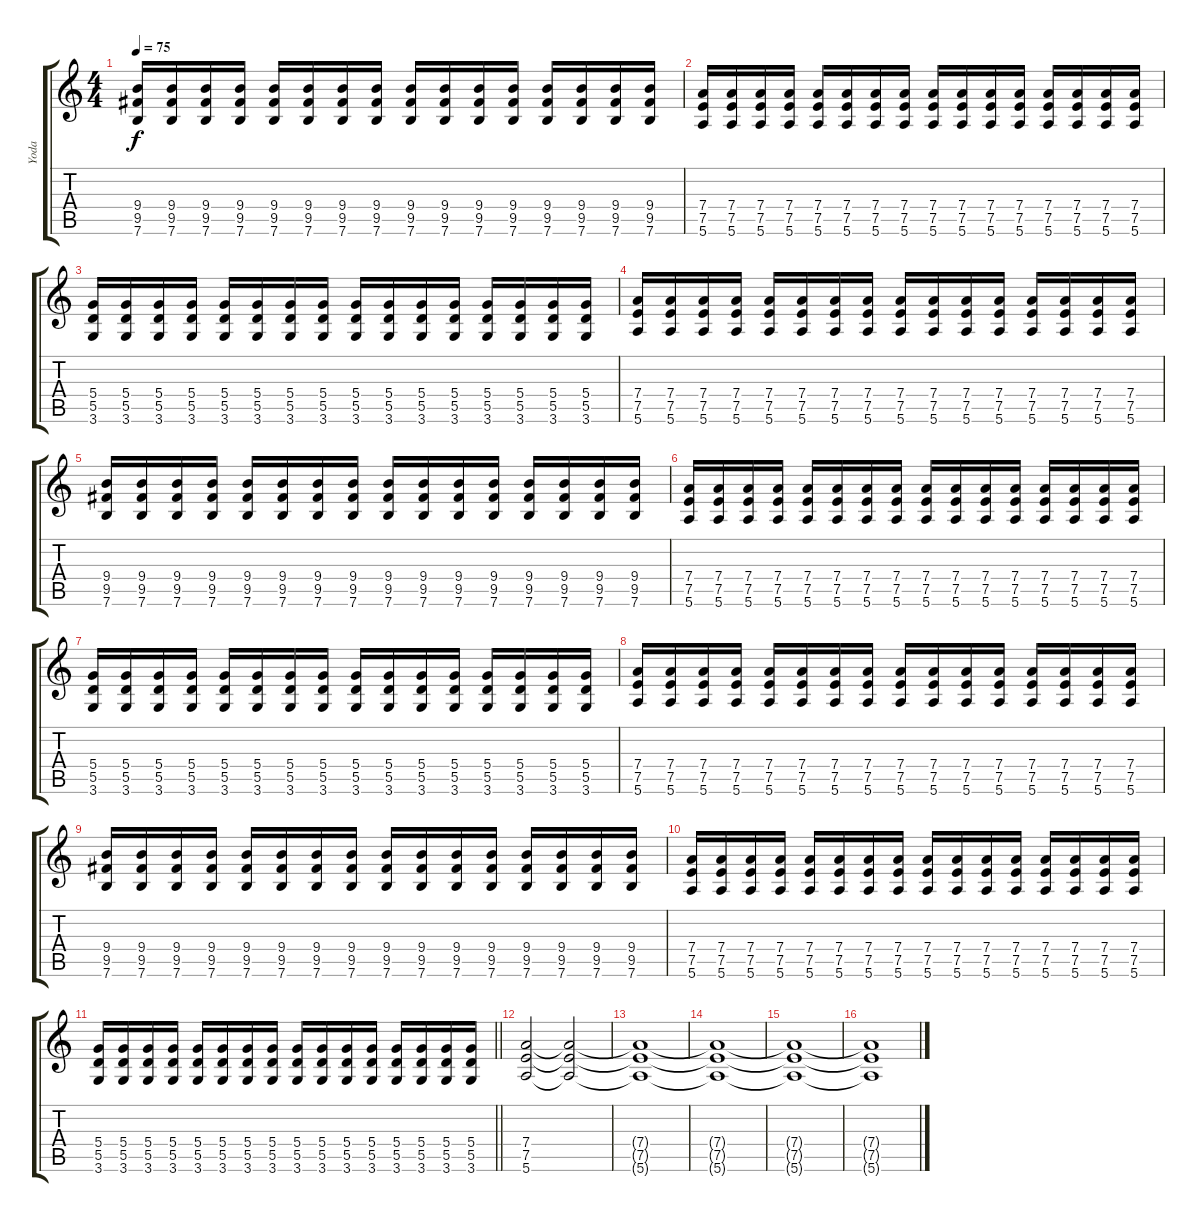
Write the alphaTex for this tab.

\track ("Yoda" "Yoda") {instrument electricguitarjazz}
\staff {score tabs}
\tuning (E4 B3 G3 D3 A2 E2) {hide}
\ts (4 4)
\tempo 75
\clef g2
\ks c
(9.4 9.5 7.6).16{dy f} (9.4 9.5 7.6).16 (9.4 9.5 7.6).16 (9.4 9.5 7.6).16 (9.4 9.5 7.6).16 (9.4 9.5 7.6).16 (9.4 9.5 7.6).16 (9.4 9.5 7.6).16 (9.4 9.5 7.6).16 (9.4 9.5 7.6).16 (9.4 9.5 7.6).16 (9.4 9.5 7.6).16 (9.4 9.5 7.6).16 (9.4 9.5 7.6).16 (9.4 9.5 7.6).16 (9.4 9.5 7.6).16 |
(7.4 7.5 5.6).16 (7.4 7.5 5.6).16 (7.4 7.5 5.6).16 (7.4 7.5 5.6).16 (7.4 7.5 5.6).16 (7.4 7.5 5.6).16 (7.4 7.5 5.6).16 (7.4 7.5 5.6).16 (7.4 7.5 5.6).16 (7.4 7.5 5.6).16 (7.4 7.5 5.6).16 (7.4 7.5 5.6).16 (7.4 7.5 5.6).16 (7.4 7.5 5.6).16 (7.4 7.5 5.6).16 (7.4 7.5 5.6).16 |
(5.4 5.5 3.6).16 (5.4 5.5 3.6).16 (5.4 5.5 3.6).16 (5.4 5.5 3.6).16 (5.4 5.5 3.6).16 (5.4 5.5 3.6).16 (5.4 5.5 3.6).16 (5.4 5.5 3.6).16 (5.4 5.5 3.6).16 (5.4 5.5 3.6).16 (5.4 5.5 3.6).16 (5.4 5.5 3.6).16 (5.4 5.5 3.6).16 (5.4 5.5 3.6).16 (5.4 5.5 3.6).16 (5.4 5.5 3.6).16 |
(7.4 7.5 5.6).16 (7.4 7.5 5.6).16 (7.4 7.5 5.6).16 (7.4 7.5 5.6).16 (7.4 7.5 5.6).16 (7.4 7.5 5.6).16 (7.4 7.5 5.6).16 (7.4 7.5 5.6).16 (7.4 7.5 5.6).16 (7.4 7.5 5.6).16 (7.4 7.5 5.6).16 (7.4 7.5 5.6).16 (7.4 7.5 5.6).16 (7.4 7.5 5.6).16 (7.4 7.5 5.6).16 (7.4 7.5 5.6).16 |
(9.4 9.5 7.6).16 (9.4 9.5 7.6).16 (9.4 9.5 7.6).16 (9.4 9.5 7.6).16 (9.4 9.5 7.6).16 (9.4 9.5 7.6).16 (9.4 9.5 7.6).16 (9.4 9.5 7.6).16 (9.4 9.5 7.6).16 (9.4 9.5 7.6).16 (9.4 9.5 7.6).16 (9.4 9.5 7.6).16 (9.4 9.5 7.6).16 (9.4 9.5 7.6).16 (9.4 9.5 7.6).16 (9.4 9.5 7.6).16 |
(7.4 7.5 5.6).16 (7.4 7.5 5.6).16 (7.4 7.5 5.6).16 (7.4 7.5 5.6).16 (7.4 7.5 5.6).16 (7.4 7.5 5.6).16 (7.4 7.5 5.6).16 (7.4 7.5 5.6).16 (7.4 7.5 5.6).16 (7.4 7.5 5.6).16 (7.4 7.5 5.6).16 (7.4 7.5 5.6).16 (7.4 7.5 5.6).16 (7.4 7.5 5.6).16 (7.4 7.5 5.6).16 (7.4 7.5 5.6).16 |
(5.4 5.5 3.6).16 (5.4 5.5 3.6).16 (5.4 5.5 3.6).16 (5.4 5.5 3.6).16 (5.4 5.5 3.6).16 (5.4 5.5 3.6).16 (5.4 5.5 3.6).16 (5.4 5.5 3.6).16 (5.4 5.5 3.6).16 (5.4 5.5 3.6).16 (5.4 5.5 3.6).16 (5.4 5.5 3.6).16 (5.4 5.5 3.6).16 (5.4 5.5 3.6).16 (5.4 5.5 3.6).16 (5.4 5.5 3.6).16 |
(7.4 7.5 5.6).16 (7.4 7.5 5.6).16 (7.4 7.5 5.6).16 (7.4 7.5 5.6).16 (7.4 7.5 5.6).16 (7.4 7.5 5.6).16 (7.4 7.5 5.6).16 (7.4 7.5 5.6).16 (7.4 7.5 5.6).16 (7.4 7.5 5.6).16 (7.4 7.5 5.6).16 (7.4 7.5 5.6).16 (7.4 7.5 5.6).16 (7.4 7.5 5.6).16 (7.4 7.5 5.6).16 (7.4 7.5 5.6).16 |
(9.4 9.5 7.6).16 (9.4 9.5 7.6).16 (9.4 9.5 7.6).16 (9.4 9.5 7.6).16 (9.4 9.5 7.6).16 (9.4 9.5 7.6).16 (9.4 9.5 7.6).16 (9.4 9.5 7.6).16 (9.4 9.5 7.6).16 (9.4 9.5 7.6).16 (9.4 9.5 7.6).16 (9.4 9.5 7.6).16 (9.4 9.5 7.6).16 (9.4 9.5 7.6).16 (9.4 9.5 7.6).16 (9.4 9.5 7.6).16 |
(7.4 7.5 5.6).16 (7.4 7.5 5.6).16 (7.4 7.5 5.6).16 (7.4 7.5 5.6).16 (7.4 7.5 5.6).16 (7.4 7.5 5.6).16 (7.4 7.5 5.6).16 (7.4 7.5 5.6).16 (7.4 7.5 5.6).16 (7.4 7.5 5.6).16 (7.4 7.5 5.6).16 (7.4 7.5 5.6).16 (7.4 7.5 5.6).16 (7.4 7.5 5.6).16 (7.4 7.5 5.6).16 (7.4 7.5 5.6).16 |
\barLineRight lightlight
(5.4 5.5 3.6).16 (5.4 5.5 3.6).16 (5.4 5.5 3.6).16 (5.4 5.5 3.6).16 (5.4 5.5 3.6).16 (5.4 5.5 3.6).16 (5.4 5.5 3.6).16 (5.4 5.5 3.6).16 (5.4 5.5 3.6).16 (5.4 5.5 3.6).16 (5.4 5.5 3.6).16 (5.4 5.5 3.6).16 (5.4 5.5 3.6).16 (5.4 5.5 3.6).16 (5.4 5.5 3.6).16 (5.4 5.5 3.6).16 |
\section ("" "")
(7.4 7.5 5.6).2{volume 8} (7.4{t} 7.5{t} 5.6{t}).2{volume 0} |
(7.4{t} 7.5{t} 5.6{t}).1 |
(7.4{t} 7.5{t} 5.6{t}).1 |
(7.4{t} 7.5{t} 5.6{t}).1 |
(7.4{t} 7.5{t} 5.6{t}).1
